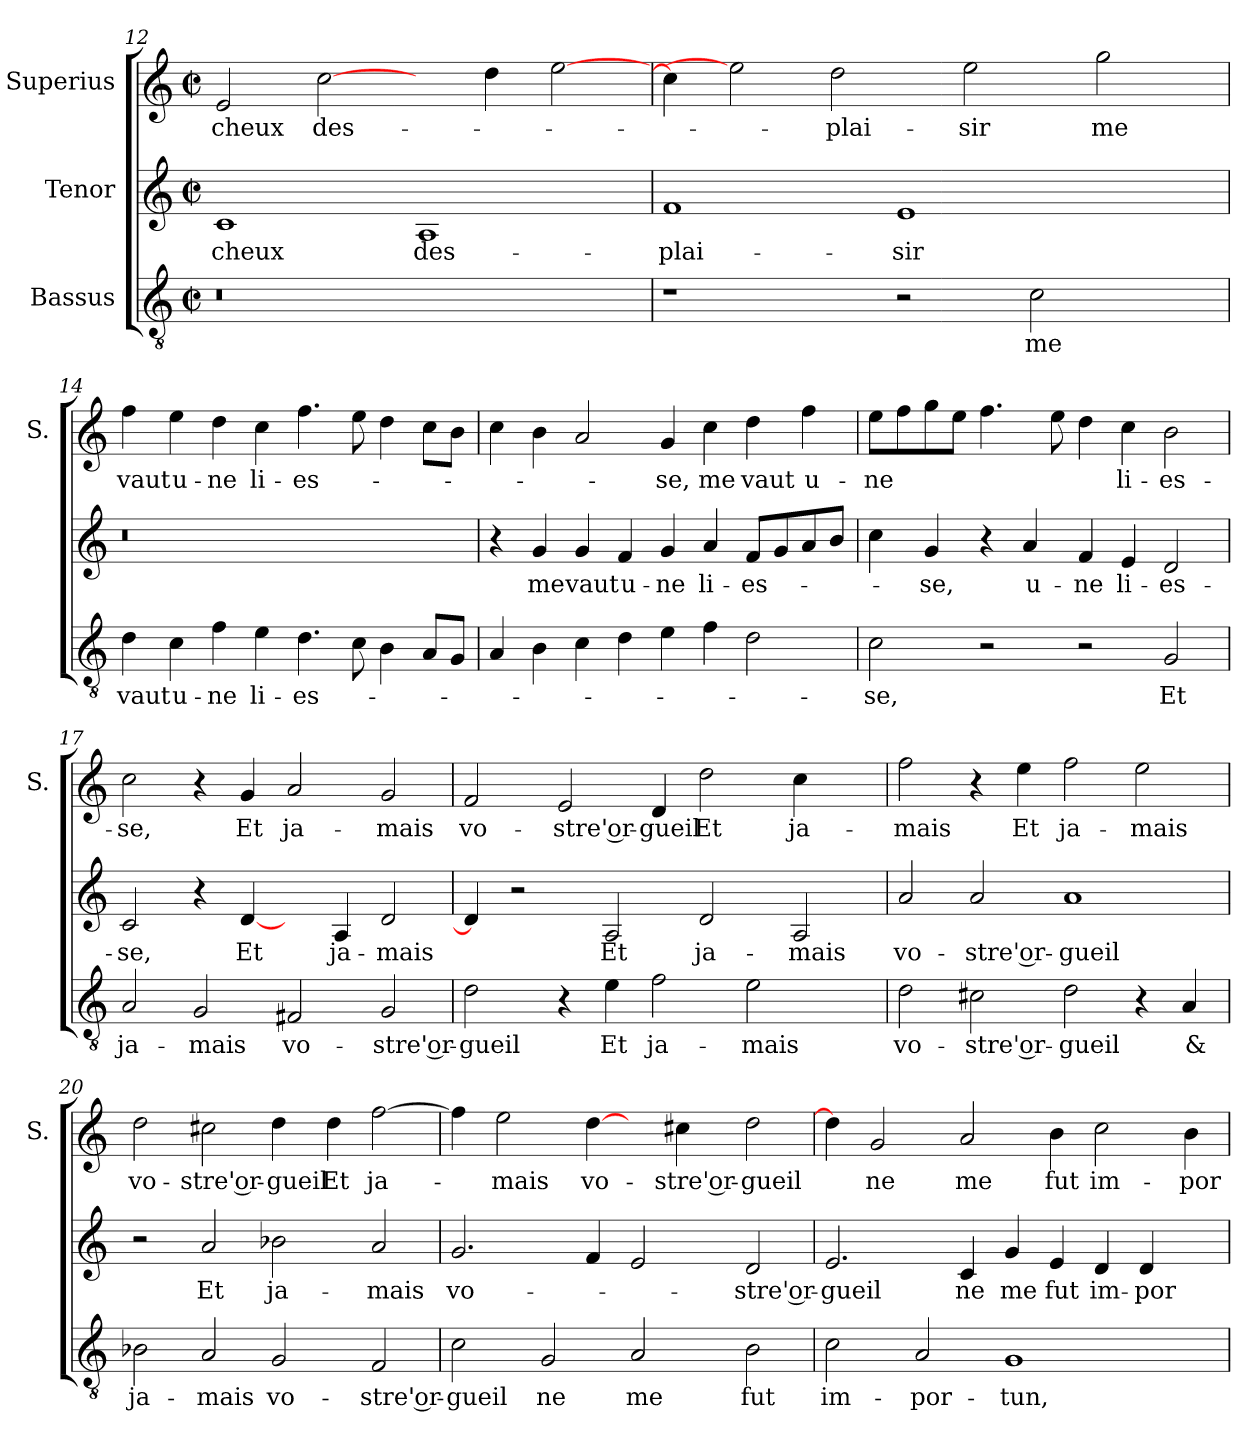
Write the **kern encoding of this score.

**kern	**text	**kern	**text	**kern	**text
*part3	*part3	*part2	*part2	*part1	*part1
*staff3	*staff3	*staff2	*staff2	*staff1	*staff1
*I"Bassus	*	*I"Tenor	*	*I"Superius	*
*	*	*	*	*I'S.	*
*clefGv2	*	*clefG2	*	*clefG2	*
*k[]	*	*k[]	*	*k[]	*
*C:	*	*C:	*	*C:	*
*M2/2	*	*M2/2	*	*M2/2	*
*met(c|)	*	*met(c|)	*	*met(c|)	*
=12	=12	=12	=12	=12	=12
!LO:N:vis=0	!	!	!	!	!
1r	.	1c/	-cheux	2e/	-cheux
.	.	.	.	[2cc\	des-
1ryy	.	1A/	des-	4ryy	.
.	.	.	.	4dd\	.
.	.	.	.	[2ee\	.
=13	=13	=13	=13	=13	=13
1r	.	1f/	-plai-	4cc\]	.
.	.	.	.	2ee\]	.
.	.	.	.	2dd\	-plai-
2r	.	1e/	-sir	.	.
.	.	.	.	2ee\	-sir
2c\	me	.	.	.	.
.	.	.	.	2gg\	me
4ryy	.	4ryy	.	.	.
=14	=14	=14	=14	=14	=14
!	!	!LO:N:vis=0	!	!	!
4d\	vaut	1r	.	4ff\	vaut
4c\	u-	.	.	4ee\	u-
4f\	-ne	.	.	4dd\	-ne
4e\	li-	.	.	4cc\	li-
4.d\	-es-	1ryy	.	4.ff\	-es-
8c\	.	.	.	8ee\	.
4B\	.	.	.	4dd\	.
8A/L	.	.	.	8cc\L	.
8G/J	.	.	.	8b\J	.
!!LO:LB:g=z
=15	=15	=15	=15	=15	=15
4A/	.	4r	.	4cc\	.
4B\	.	4g/	me	4b\	.
4c\	.	4g/	vaut	2a/	.
4d\	.	4f/	u-	.	.
4e\	.	4g/	-ne	4g/	-se,
4f\	.	4a/	li-	4cc\	me
2d\	.	8f/L	-es-	4dd\	vaut
.	.	8g/	.	.	.
.	.	8a/	.	4ff\	u-
.	.	8b/J	.	.	.
=16	=16	=16	=16	=16	=16
2c\	-se,	4cc\	.	8ee\L	-ne
.	.	.	.	8ff\	.
.	.	4g/	-se,	8gg\	.
.	.	.	.	8ee\J	.
2r	.	4r	.	4.ff\	.
.	.	4a/	u-	.	.
.	.	.	.	8ee\	.
2r	.	4f/	-ne	4dd\	.
.	.	4e/	li-	4cc\	li-
2G/	Et	2d/	-es-	2b\	-es-
=17	=17	=17	=17	=17	=17
2A/	ja-	2c/	-se,	2cc\	-se,
2G/	-mais	4r	.	4r	.
.	.	[4d/	Et	4g/	Et
2F#X/	vo-	4ryy	.	2a/	ja-
.	.	4A/	ja-	.	.
2G/	-stre' or-	2d/	-mais	2g/	-mais
=18	=18	=18	=18	=18	=18
2d\	-gueil	4d/]	.	2f/	vo-
.	.	2r	.	.	.
4r	.	.	.	2e/	-stre' or-
4e\	Et	2A/	Et	.	.
2f\	ja-	.	.	4d/	-gueil
.	.	2d/	ja-	2dd\	Et
2e\	-mais	.	.	.	.
.	.	2A/	-mais	4cc\	ja-
4ryy	.	.	.	4ryy	.
!!LO:PB:g=z
=19	=19	=19	=19	=19	=19
2d\	vo-	2a/	vo-	2ff\	-mais
2c#X\	-stre' or-	2a/	-stre' or-	4r	.
.	.	.	.	4ee\	Et
2d\	-gueil	1a/	-gueil	2ff\	ja-
4r	.	.	.	2ee\	-mais
4A/	&	.	.	.	.
=20	=20	=20	=20	=20	=20
2B-X\	ja-	2r	.	2dd\	vo-
2A/	-mais	2a/	Et	2cc#X\	-stre' or-
2G/	vo-	2b-X\	ja-	4dd\	-gueil
.	.	.	.	4dd\	Et
2F/	-stre' or-	2a/	-mais	[2ff\	ja-
=21	=21	=21	=21	=21	=21
2c\	-gueil	2.g/	vo-	4ff\]	.
.	.	.	.	2ee\	-mais
2G/	ne	.	.	.	.
.	.	4f/	.	[4dd\	vo-
2A/	me	2e/	.	4ryy	.
.	.	.	.	4cc#X\	-stre' or-
2B\	fut	2d/	-stre' or-	2dd\	-gueil
=22	=22	=22	=22	=22	=22
2c\	im-	2.e/	-gueil	4dd\]	.
.	.	.	.	2g/	ne
2A/	-por-	.	.	.	.
.	.	4c/	ne	2a/	me
1G/	-tun,	4g/	me	.	.
.	.	4e/	fut	4b\	fut
.	.	4d/	im-	2cc\	im-
.	.	4d/	-por-	.	.
4ryy	.	4ryy	.	4b\	-por-
=	=	=	=	=	=
*-	*-	*-	*-	*-	*-
